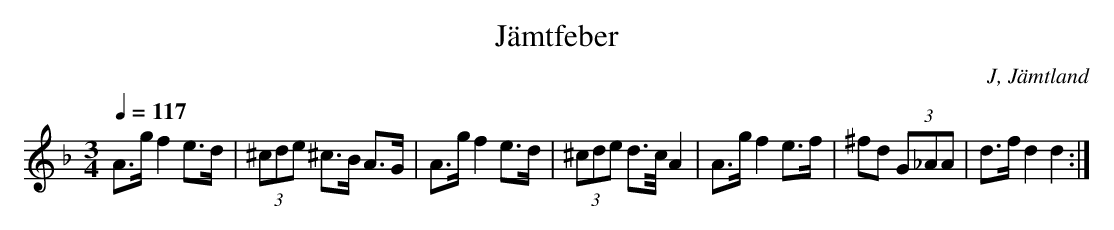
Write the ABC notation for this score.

X:1
T: Jämtfeber
O: J, Jämtland
M:3/4
L:1/8
Q:1/4=117
K:Dm
A>g f2 e>d|(3^cde ^c>B A>G|A>g f2 e>d|(3^cde d^>>c/ A2|A>g f2 e>f|^fd (3G_AA|d>f d2 d2 :|
